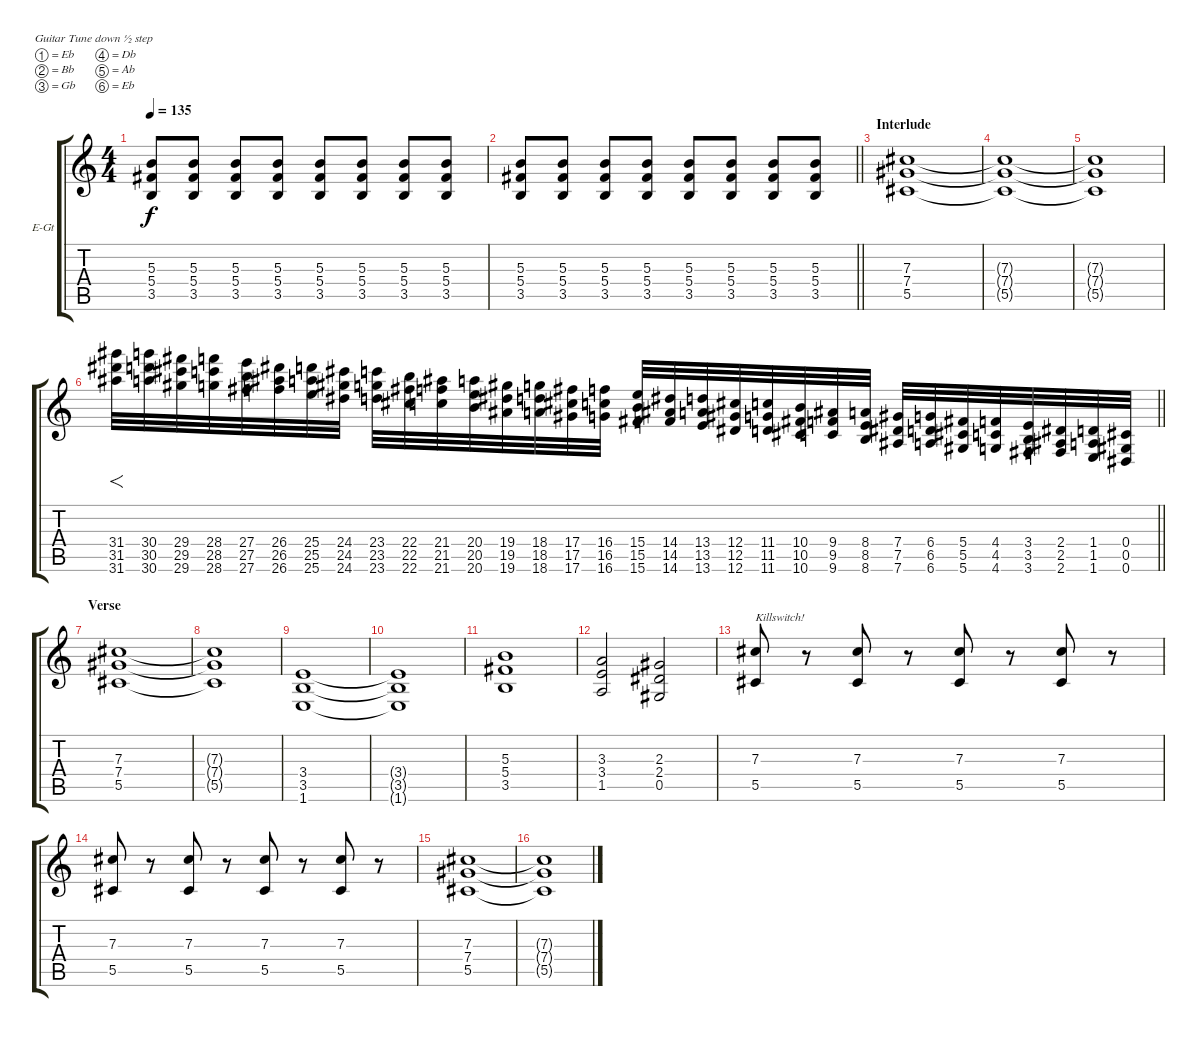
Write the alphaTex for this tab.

\bracketExtendMode groupsimilarinstruments
\firstSystemTrackNameOrientation horizontal
\otherSystemsTrackNameOrientation horizontal
\track ("Tim McIlrath - Guitar One" "E-Gt") {instrument distortionguitar}
\staff {score tabs}
\tuning (Eb4 Bb3 Gb3 Db3 Ab2 Eb2)
\ts (4 4)
\tempo 135
\clef g2
\ks c
(5.3 5.4 3.5).8{dy f} (5.3 5.4 3.5).8 (5.3 5.4 3.5).8 (5.3 5.4 3.5).8 (5.3 5.4 3.5).8 (5.3 5.4 3.5).8 (5.3 5.4 3.5).8 (5.3 5.4 3.5).8 |
\barLineRight lightlight
(5.3 5.4 3.5).8 (5.3 5.4 3.5).8 (5.3 5.4 3.5).8 (5.3 5.4 3.5).8 (5.3 5.4 3.5).8 (5.3 5.4 3.5).8 (5.3 5.4 3.5).8 (5.3 5.4 3.5).8 |
\section ("" "Interlude")
(7.3 7.4 5.5).1 |
(7.3{t} 7.4{t} 5.5{t}).1 |
(7.3{t} 7.4{t} 5.5{t}).1 |
\barLineRight lightlight
(31.4 31.5 31.6).32{f} (30.4 30.5 30.6).32 (29.4 29.5 29.6).32 (28.4 28.5 28.6).32 (27.4 27.5 27.6).32 (26.4 26.5 26.6).32 (25.4 25.5 25.6).32 (24.4 24.5 24.6).32 (23.4 23.5 23.6).32 (22.4 22.5 22.6).32 (21.4 21.5 21.6).32 (20.4 20.5 20.6).32 (19.4 19.5 19.6).32 (18.4 18.5 18.6).32 (17.4 17.5 17.6).32 (16.4 16.5 16.6).32 (15.4 15.5 15.6).32 (14.4 14.5 14.6).32 (13.4 13.5 13.6).32 (12.4 12.5 12.6).32 (11.4 11.5 11.6).32 (10.4 10.5 10.6).32 (9.4 9.5 9.6).32 (8.4 8.5 8.6).32 (7.4 7.5 7.6).32 (6.4 6.5 6.6).32 (5.4 5.5 5.6).32 (4.4 4.5 4.6).32 (3.4 3.5 3.6).32 (2.4 2.5 2.6).32 (1.4 1.5 1.6).32 (0.4 0.5 0.6).32 |
\section ("" "Verse")
(7.3 7.4 5.5).1 |
(7.3{t} 7.4{t} 5.5{t}).1 |
(3.4 3.5 1.6).1 |
(3.4{t} 3.5{t} 1.6{t}).1 |
(5.3 5.4 3.5).1 |
(3.3 3.4 1.5).2 (2.3 2.4 0.5).2 |
(7.3 5.5).8{txt "Killswitch!"} r.8 (7.3 5.5).8 r.8 (7.3 5.5).8 r.8 (7.3 5.5).8 r.8 |
(7.3 5.5).8 r.8 (7.3 5.5).8 r.8 (7.3 5.5).8 r.8 (7.3 5.5).8 r.8 |
(7.3 7.4 5.5).1 |
(7.3{t} 7.4{t} 5.5{t}).1
